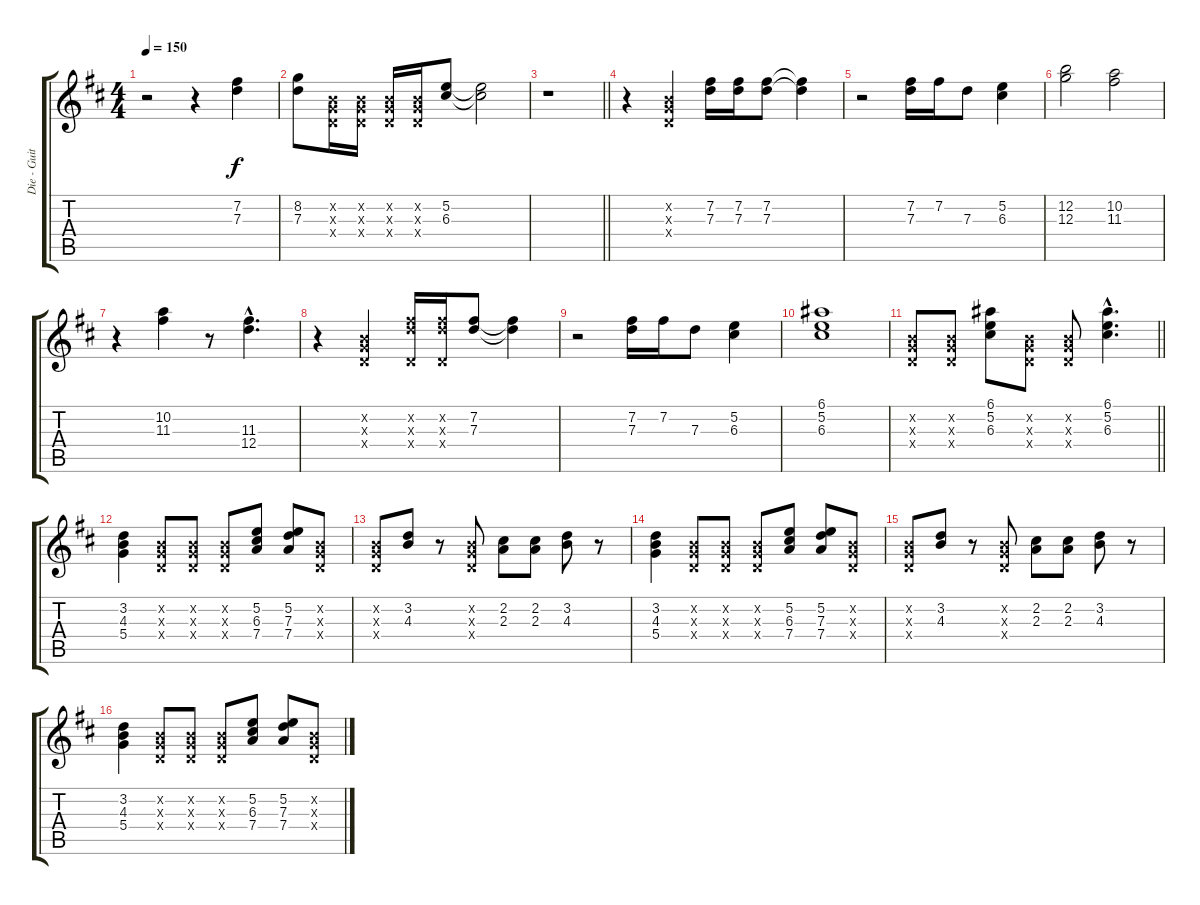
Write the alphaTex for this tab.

\track ("Die - Guitar 1(Main)" "Die - Guit") {instrument distortionguitar}
\staff {score tabs}
\tuning (E4 B3 G3 D3 A2 E2) {hide}
\ts (4 4)
\tempo 150
\clef g2
\ks d
r.2{dy f} r.4 (7.2 7.3).4 |
(8.2 7.3).8 (0.2{x} 0.3{x} 0.4{x}).16 (0.2{x} 0.3{x} 0.4{x}).16 (0.2{x} 0.3{x} 0.4{x}).16 (0.2{x} 0.3{x} 0.4{x}).16 (5.2 6.3).8 (5.2{t} 6.3{t}).2 |
\barLineRight lightlight
r.1 |
r.4 (0.2{x} 0.3{x} 0.4{x}).4 (7.2 7.3).16 (7.2 7.3).16 (7.2 7.3).8 (7.2{t} 7.3{t}).4 |
r.2 (7.2 7.3).16 7.2.16 7.3.8 (5.2 6.3).4 |
(12.2 12.3).2 (10.2 11.3).2 |
r.4 (10.2 11.3).4 r.8 (11.3{hac} 12.4{hac}).4{d} |
r.4 (0.2{x} 0.3{x} 0.4{x}).4 (7.2{x} 7.3{x} 0.4{x}).16 (7.2{x} 7.3{x} 0.4{x}).16 (7.2 7.3).8 (7.2{t} 7.3{t}).4 |
r.2 (7.2 7.3).16 7.2.16 7.3.8 (5.2 6.3).4 |
(6.1 5.2 6.3).1 |
\barLineRight lightlight
(0.2{x} 0.3{x} 0.4{x}).8 (0.2{x} 0.3{x} 0.4{x}).8 (6.1 5.2 6.3).8 (0.2{x} 0.3{x} 0.4{x}).8 (0.2{x} 0.3{x} 0.4{x}).8 (6.1{hac} 5.2{hac} 6.3{hac}).4{d} |
(3.2 4.3 5.4).4 (0.2{x} 0.3{x} 0.4{x}).8 (0.2{x} 0.3{x} 0.4{x}).8 (0.2{x} 0.3{x} 0.4{x}).8 (5.2 6.3 7.4).8 (5.2 7.3 7.4).8 (0.2{x} 0.3{x} 0.4{x}).8 |
(0.2{x} 0.3{x} 0.4{x}).8 (3.2 4.3).8 r.8 (0.2{x} 0.3{x} 0.4{x}).8 (2.2 2.3).8 (2.2 2.3).8 (3.2 4.3).8 r.8 |
(3.2 4.3 5.4).4 (0.2{x} 0.3{x} 0.4{x}).8 (0.2{x} 0.3{x} 0.4{x}).8 (0.2{x} 0.3{x} 0.4{x}).8 (5.2 6.3 7.4).8 (5.2 7.3 7.4).8 (0.2{x} 0.3{x} 0.4{x}).8 |
(0.2{x} 0.3{x} 0.4{x}).8 (3.2 4.3).8 r.8 (0.2{x} 0.3{x} 0.4{x}).8 (2.2 2.3).8 (2.2 2.3).8 (3.2 4.3).8 r.8 |
(3.2 4.3 5.4).4 (0.2{x} 0.3{x} 0.4{x}).8 (0.2{x} 0.3{x} 0.4{x}).8 (0.2{x} 0.3{x} 0.4{x}).8 (5.2 6.3 7.4).8 (5.2 7.3 7.4).8 (0.2{x} 0.3{x} 0.4{x}).8
